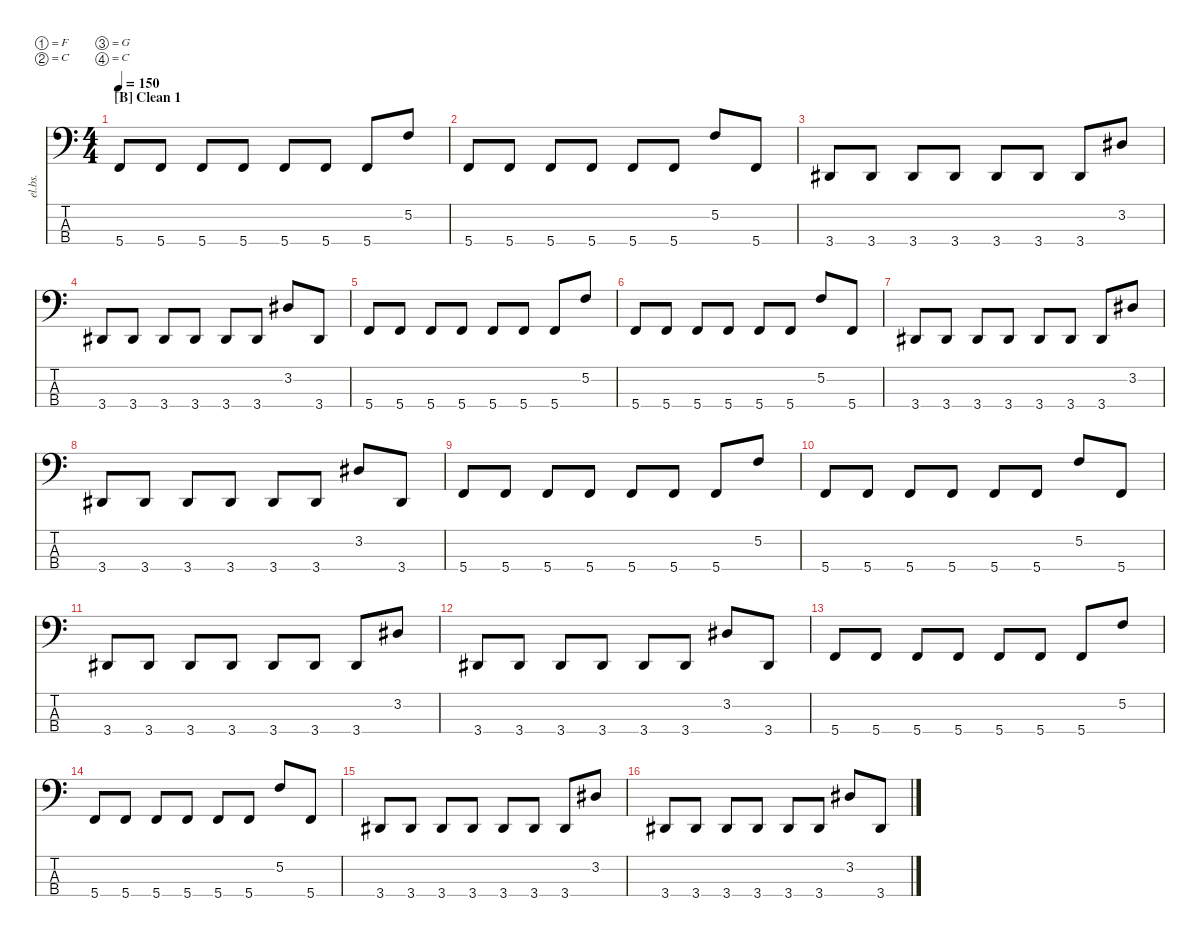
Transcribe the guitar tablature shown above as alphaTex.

\hideDynamics
\bracketExtendMode nobrackets
\track ("E.Bass" "el.bs.") {instrument electricbassfinger}
\staff {score tabs}
\tuning (F2 C2 G1 C1)
\ts (4 4)
\section ("B" "Clean 1")
\tempo 150
\clef f4
\ks c
5.4.8{dy mf beam Up} 5.4.8{beam Up} 5.4.8{beam Up} 5.4.8{beam Up} 5.4.8{beam Up} 5.4.8{beam Up} 5.4.8{beam Up} 5.2.8{beam Up} |
5.4.8{beam Up} 5.4.8{beam Up} 5.4.8{beam Up} 5.4.8{beam Up} 5.4.8{beam Up} 5.4.8{beam Up} 5.2.8{beam Up} 5.4.8{beam Up} |
3.4{acc #}.8{beam Up} 3.4{acc #}.8{beam Up} 3.4{acc #}.8{beam Up} 3.4{acc #}.8{beam Up} 3.4{acc #}.8{beam Up} 3.4{acc #}.8{beam Up} 3.4{acc #}.8{beam Up} 3.2{acc #}.8{beam Up} |
3.4{acc #}.8{beam Up} 3.4{acc #}.8{beam Up} 3.4{acc #}.8{beam Up} 3.4{acc #}.8{beam Up} 3.4{acc #}.8{beam Up} 3.4{acc #}.8{beam Up} 3.2{acc #}.8{beam Up} 3.4{acc #}.8{beam Up} |
5.4.8{beam Up} 5.4.8{beam Up} 5.4.8{beam Up} 5.4.8{beam Up} 5.4.8{beam Up} 5.4.8{beam Up} 5.4.8{beam Up} 5.2.8{beam Up} |
5.4.8{beam Up} 5.4.8{beam Up} 5.4.8{beam Up} 5.4.8{beam Up} 5.4.8{beam Up} 5.4.8{beam Up} 5.2.8{beam Up} 5.4.8{beam Up} |
3.4{acc #}.8{beam Up} 3.4{acc #}.8{beam Up} 3.4{acc #}.8{beam Up} 3.4{acc #}.8{beam Up} 3.4{acc #}.8{beam Up} 3.4{acc #}.8{beam Up} 3.4{acc #}.8{beam Up} 3.2{acc #}.8{beam Up} |
3.4{acc #}.8{beam Up} 3.4{acc #}.8{beam Up} 3.4{acc #}.8{beam Up} 3.4{acc #}.8{beam Up} 3.4{acc #}.8{beam Up} 3.4{acc #}.8{beam Up} 3.2{acc #}.8{beam Up} 3.4{acc #}.8{beam Up} |
5.4.8{beam Up} 5.4.8{beam Up} 5.4.8{beam Up} 5.4.8{beam Up} 5.4.8{beam Up} 5.4.8{beam Up} 5.4.8{beam Up} 5.2.8{beam Up} |
5.4.8{beam Up} 5.4.8{beam Up} 5.4.8{beam Up} 5.4.8{beam Up} 5.4.8{beam Up} 5.4.8{beam Up} 5.2.8{beam Up} 5.4.8{beam Up} |
3.4{acc #}.8{beam Up} 3.4{acc #}.8{beam Up} 3.4{acc #}.8{beam Up} 3.4{acc #}.8{beam Up} 3.4{acc #}.8{beam Up} 3.4{acc #}.8{beam Up} 3.4{acc #}.8{beam Up} 3.2{acc #}.8{beam Up} |
3.4{acc #}.8{beam Up} 3.4{acc #}.8{beam Up} 3.4{acc #}.8{beam Up} 3.4{acc #}.8{beam Up} 3.4{acc #}.8{beam Up} 3.4{acc #}.8{beam Up} 3.2{acc #}.8{beam Up} 3.4{acc #}.8{beam Up} |
5.4.8{beam Up} 5.4.8{beam Up} 5.4.8{beam Up} 5.4.8{beam Up} 5.4.8{beam Up} 5.4.8{beam Up} 5.4.8{beam Up} 5.2.8{beam Up} |
5.4.8{beam Up} 5.4.8{beam Up} 5.4.8{beam Up} 5.4.8{beam Up} 5.4.8{beam Up} 5.4.8{beam Up} 5.2.8{beam Up} 5.4.8{beam Up} |
3.4{acc #}.8{beam Up} 3.4{acc #}.8{beam Up} 3.4{acc #}.8{beam Up} 3.4{acc #}.8{beam Up} 3.4{acc #}.8{beam Up} 3.4{acc #}.8{beam Up} 3.4{acc #}.8{beam Up} 3.2{acc #}.8{beam Up} |
3.4{acc #}.8{beam Up} 3.4{acc #}.8{beam Up} 3.4{acc #}.8{beam Up} 3.4{acc #}.8{beam Up} 3.4{acc #}.8{beam Up} 3.4{acc #}.8{beam Up} 3.2{acc #}.8{beam Up} 3.4{acc #}.8{beam Up}
